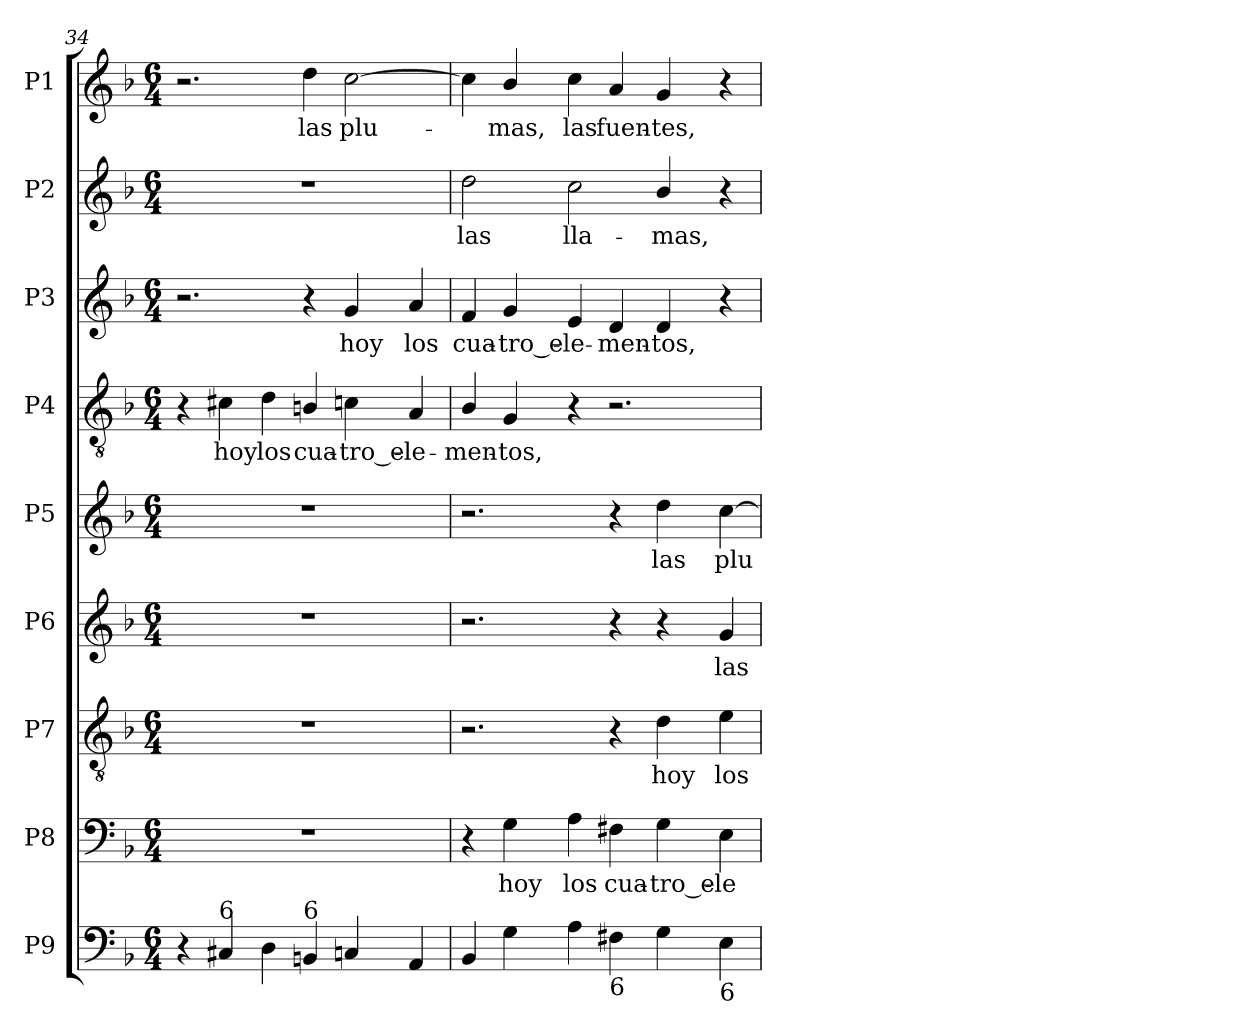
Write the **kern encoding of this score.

**kern	**kern	**text	**kern	**text	**kern	**text	**kern	**text	**kern	**text	**kern	**text	**kern	**text	**kern	**text
*part9	*part8	*part8	*part7	*part7	*part6	*part6	*part5	*part5	*part4	*part4	*part3	*part3	*part2	*part2	*part1	*part1
*staff9	*staff8	*staff8	*staff7	*staff7	*staff6	*staff6	*staff5	*staff5	*staff4	*staff4	*staff3	*staff3	*staff2	*staff2	*staff1	*staff1
*I"P9	*I"P8	*	*I"P7	*	*I"P6	*	*I"P5	*	*I"P4	*	*I"P3	*	*I"P2	*	*I"P1	*
*clefF4	*clefF4	*	*clefGv2	*	*clefG2	*	*clefG2	*	*clefGv2	*	*clefG2	*	*clefG2	*	*clefG2	*
*	*	*	*ITrd7c12	*	*	*	*	*	*ITrd7c12	*	*	*	*	*	*	*
*k[b-]	*k[b-]	*	*k[b-]	*	*k[b-]	*	*k[b-]	*	*k[b-]	*	*k[b-]	*	*k[b-]	*	*k[b-]	*
*F:	*F:	*	*F:	*	*F:	*	*F:	*	*F:	*	*F:	*	*F:	*	*F:	*
*M6/4	*M6/4	*	*M6/4	*	*M6/4	*	*M6/4	*	*M6/4	*	*M6/4	*	*M6/4	*	*M6/4	*
=34	=34	=34	=34	=34	=34	=34	=34	=34	=34	=34	=34	=34	=34	=34	=34	=34
!	!LO:N:vis=1	!	!LO:N:vis=1	!	!LO:N:vis=1	!	!LO:N:vis=1	!	!	!	!	!	!LO:N:vis=1	!	!	!
4r	1.r	.	1.r	.	1.r	.	1.r	.	4r	.	2.r	.	1.r	.	2.r	.
!LO:TX:a:t=6	!	!	!	!	!	!	!	!	!	!	!	!	!	!	!	!
!	!	!	!	!	!	!	!	!	!	!LO:LY:b:color=#000000	!	!	!	!	!	!
4C#Xi/	.	.	.	.	.	.	.	.	4C#Xi\	hoy	.	.	.	.	.	.
!	!	!	!	!	!	!	!	!	!	!LO:LY:b:color=#000000	!	!	!	!	!	!
4Di\	.	.	.	.	.	.	.	.	4Di\	los	.	.	.	.	.	.
!	!	!	!	!	!	!	!	!	!	!LO:LY:b:color=#000000	!	!	!	!	!	!
!LO:TX:a:t=6	!	!	!	!	!	!	!	!	!	!	!	!	!	!	!	!
!	!	!	!	!	!	!	!	!	!	!	!	!	!	!	!	!LO:LY:b:color=#000000
4BBni/	.	.	.	.	.	.	.	.	4BBni/	cua-	4r	.	.	.	4ddi\	las
!	!	!	!	!	!	!	!	!	!	!LO:LY:b:color=#000000	!	!	!	!	!	!
!	!	!	!	!	!	!	!	!	!	!	!	!LO:LY:b:color=#000000	!	!	!	!
!	!	!	!	!	!	!	!	!	!	!	!	!	!	!	!	!LO:LY:b:color=#000000
4Cni/	.	.	.	.	.	.	.	.	4Cni\	-tro_e-	4gi/	hoy	.	.	[2cci\	plu-
!	!	!	!	!	!	!	!	!	!	!LO:LY:b:color=#000000	!	!	!	!	!	!
!	!	!	!	!	!	!	!	!	!	!	!	!LO:LY:b:color=#000000	!	!	!	!
4AAi/	.	.	.	.	.	.	.	.	4AAi/	-le-	4ai/	los	.	.	.	.
=35	=35	=35	=35	=35	=35	=35	=35	=35	=35	=35	=35	=35	=35	=35	=35	=35
!	!	!	!	!	!	!	!	!	!	!LO:LY:b:color=#000000	!	!	!	!	!	!
!	!	!	!	!	!	!	!	!	!	!	!	!LO:LY:b:color=#000000	!	!	!	!
!	!	!	!	!	!	!	!	!	!	!	!	!	!	!LO:LY:b:color=#000000	!	!
4BB-i/	4r	.	2.r	.	2.r	.	2.r	.	4BB-i/	-men-	4fi/	cua-	2ddi\	las	4cci\]	.
!	!	!LO:LY:b:color=#000000	!	!	!	!	!	!	!	!	!	!	!	!	!	!
!	!	!	!	!	!	!	!	!	!	!LO:LY:b:color=#000000	!	!	!	!	!	!
!	!	!	!	!	!	!	!	!	!	!	!	!LO:LY:b:color=#000000	!	!	!	!
!	!	!	!	!	!	!	!	!	!	!	!	!	!	!	!	!LO:LY:b:color=#000000
4Gi\	4Gi\	hoy	.	.	.	.	.	.	4GGi/	-tos,	4gi/	-tro_e-	.	.	4b-i/	-mas,
!	!	!LO:LY:b:color=#000000	!	!	!	!	!	!	!	!	!	!	!	!	!	!
!	!	!	!	!	!	!	!	!	!	!	!	!LO:LY:b:color=#000000	!	!	!	!
!	!	!	!	!	!	!	!	!	!	!	!	!	!	!LO:LY:b:color=#000000	!	!
!	!	!	!	!	!	!	!	!	!	!	!	!	!	!	!	!LO:LY:b:color=#000000
4Ai\	4Ai\	los	.	.	.	.	.	.	4r	.	4ei/	-le-	2cci\	lla-	4cci\	las
!	!	!LO:LY:b:color=#000000	!	!	!	!	!	!	!	!	!	!	!	!	!	!
!	!	!	!	!	!	!	!	!	!	!	!	!LO:LY:b:color=#000000	!	!	!	!
!LO:TX:b:t=6	!	!	!	!	!	!	!	!	!	!	!	!	!	!	!	!
!	!	!	!	!	!	!	!	!	!	!	!	!	!	!	!	!LO:LY:b:color=#000000
4F#Xi\	4F#Xi\	cua-	4r	.	4r	.	4r	.	2.r	.	4di/	-men-	.	.	4ai/	fuen-
!	!	!LO:LY:b:color=#000000	!	!	!	!	!	!	!	!	!	!	!	!	!	!
!	!	!	!	!LO:LY:b:color=#000000	!	!	!	!	!	!	!	!	!	!	!	!
!	!	!	!	!	!	!	!	!LO:LY:b:color=#000000	!	!	!	!	!	!	!	!
!	!	!	!	!	!	!	!	!	!	!	!	!LO:LY:b:color=#000000	!	!	!	!
!	!	!	!	!	!	!	!	!	!	!	!	!	!	!LO:LY:b:color=#000000	!	!
!	!	!	!	!	!	!	!	!	!	!	!	!	!	!	!	!LO:LY:b:color=#000000
4Gi\	4Gi\	-tro_e-	4Di\	hoy	4r	.	4ddi\	las	.	.	4di/	-tos,	4b-i/	-mas,	4gi/	-tes,
!	!	!LO:LY:b:color=#000000	!	!	!	!	!	!	!	!	!	!	!	!	!	!
!	!	!	!	!LO:LY:b:color=#000000	!	!	!	!	!	!	!	!	!	!	!	!
!	!	!	!	!	!	!LO:LY:b:color=#000000	!	!	!	!	!	!	!	!	!	!
!LO:TX:b:t=6	!	!	!	!	!	!	!	!	!	!	!	!	!	!	!	!
!	!	!	!	!	!	!	!	!LO:LY:b:color=#000000	!	!	!	!	!	!	!	!
4Ei\	4Ei\	-le-	4Ei\	los	4gi/	las	[4cci\	plu-	.	.	4r	.	4r	.	4r	.
=	=	=	=	=	=	=	=	=	=	=	=	=	=	=	=	=
*-	*-	*-	*-	*-	*-	*-	*-	*-	*-	*-	*-	*-	*-	*-	*-	*-
